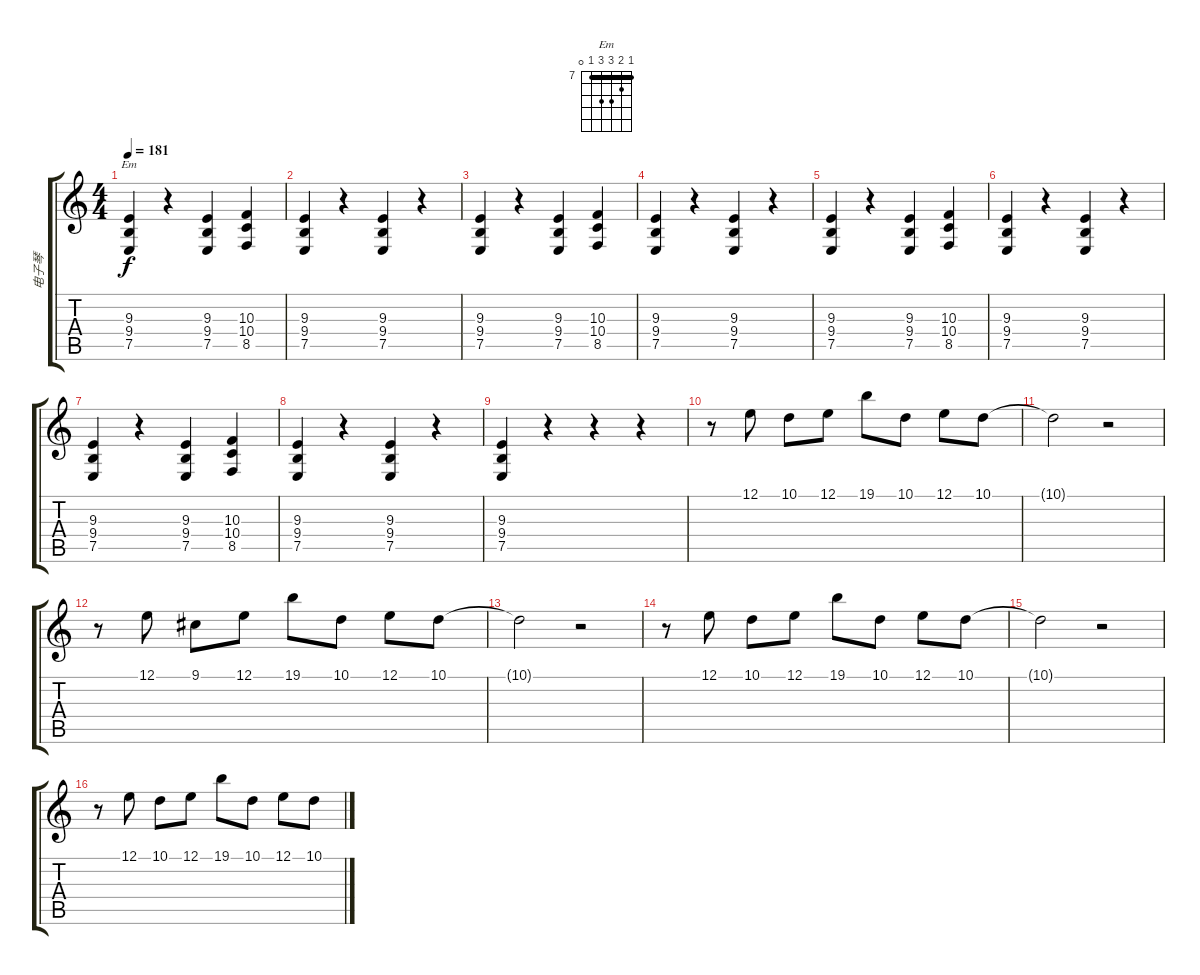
\track ("电子琴" "电子琴") {instrument accordion}
\staff {score tabs}
\tuning (E4 B3 G3 D3 A2 E2) {hide}
\chord ("Em" 7 8 9 9 7 0) {firstfret 7 barre 7}
\ts (4 4)
\tempo 181
\clef g2
\ks c
(9.3 9.4 7.5).4{ch "Em" dy f} r.4 (9.3 9.4 7.5).4 (10.3 10.4 8.5).4 |
(9.3 9.4 7.5).4 r.4 (9.3 9.4 7.5).4 r.4 |
(9.3 9.4 7.5).4 r.4 (9.3 9.4 7.5).4 (10.3 10.4 8.5).4 |
(9.3 9.4 7.5).4 r.4 (9.3 9.4 7.5).4 r.4 |
(9.3 9.4 7.5).4 r.4 (9.3 9.4 7.5).4 (10.3 10.4 8.5).4 |
(9.3 9.4 7.5).4 r.4 (9.3 9.4 7.5).4 r.4 |
(9.3 9.4 7.5).4 r.4 (9.3 9.4 7.5).4 (10.3 10.4 8.5).4 |
(9.3 9.4 7.5).4 r.4 (9.3 9.4 7.5).4 r.4 |
(9.3 9.4 7.5).4 r.4 r.4 r.4 |
r.8{volume 9 instrument musicbox} 12.1.8 10.1.8 12.1.8 19.1.8 10.1.8 12.1.8 10.1.8 |
10.1{t}.2 r.2 |
r.8 12.1.8 9.1.8 12.1.8 19.1.8 10.1.8 12.1.8 10.1.8 |
10.1{t}.2 r.2 |
r.8 12.1.8 10.1.8 12.1.8 19.1.8 10.1.8 12.1.8 10.1.8 |
10.1{t}.2 r.2 |
r.8 12.1.8 10.1.8 12.1.8 19.1.8 10.1.8 12.1.8 10.1.8
